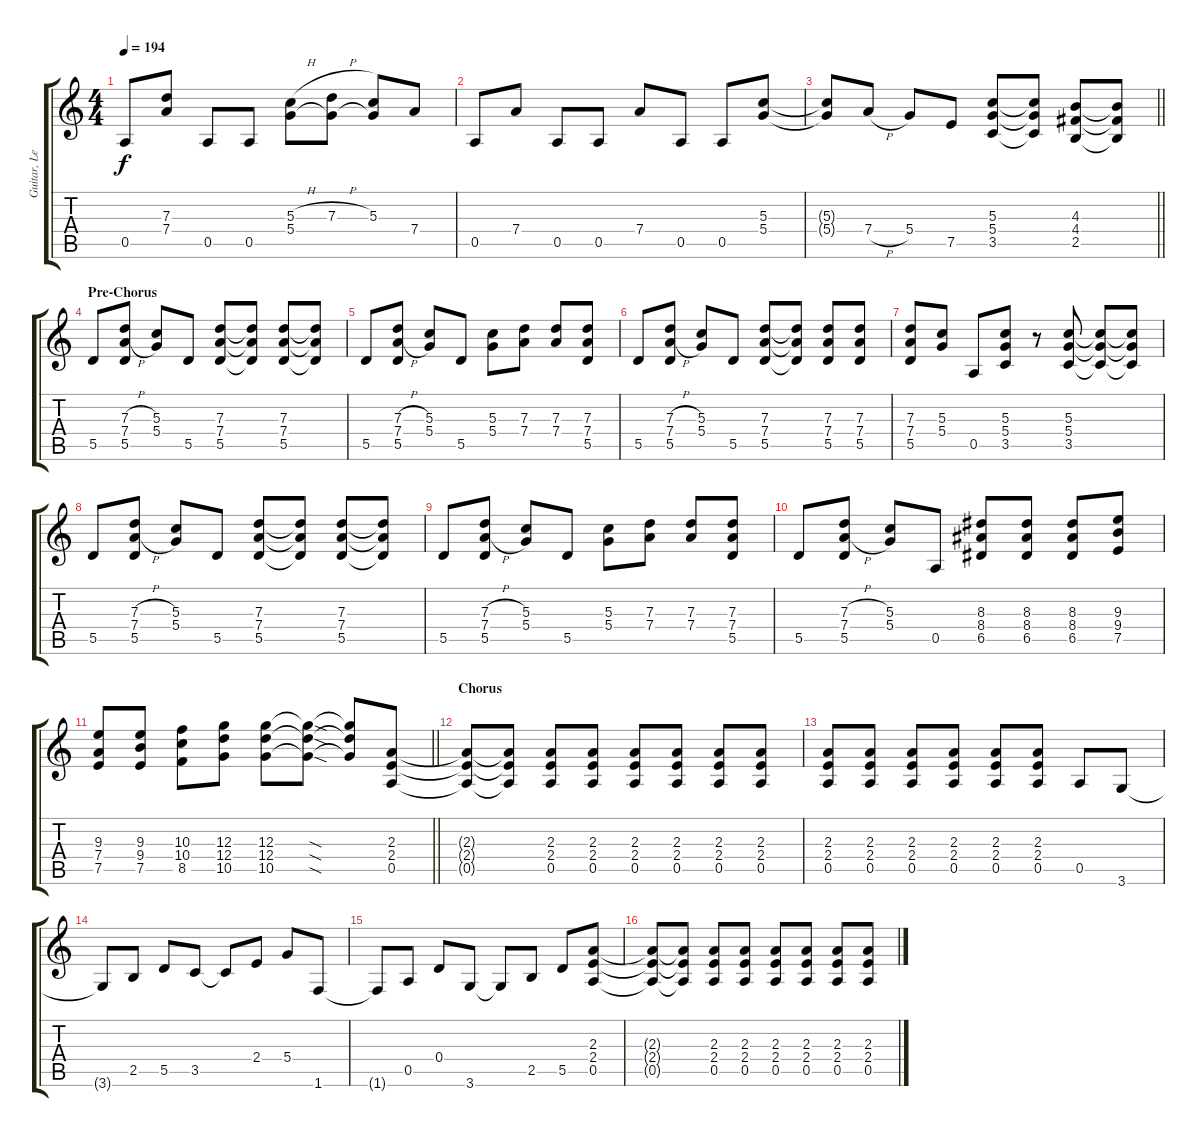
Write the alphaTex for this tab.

\track ("Guitar, Lead" "Guitar, Le") {instrument distortionguitar}
\staff {score tabs}
\tuning (E4 B3 G3 D3 A2 E2) {hide}
\ts (4 4)
\tempo 194
\clef g2
\ks c
0.5.8{dy f} (7.3 7.4).8 0.5.8 0.5.8 (5.3{h} 5.4).8 (7.3{h} 5.4{t}).8 (5.3 5.4{t}).8 7.4.8 |
0.5.8 7.4.8 0.5.8 0.5.8 7.4.8 0.5.8 0.5.8 (5.3 5.4).8 |
\barLineRight lightlight
(5.3{t} 5.4{t}).8 7.4{h}.8 5.4.8 7.5.8 (5.3 5.4 3.5).8 (5.3{t} 5.4{t} 3.5{t}).8 (4.3 4.4 2.5).8 (4.3{t} 4.4{t} 2.5{t}).8 |
\section ("" "Pre-Chorus")
5.5.8 (7.3{h} 7.4{h} 5.5).8 (5.3 5.4).8 5.5.8 (7.3 7.4 5.5).8 (7.3{t} 7.4{t} 5.5{t}).8 (7.3 7.4 5.5).8 (7.3{t} 7.4{t} 5.5{t}).8 |
5.5.8 (7.3{h} 7.4{h} 5.5).8 (5.3 5.4).8 5.5.8 (5.3 5.4).8 (7.3 7.4).8 (7.3 7.4).8 (7.3 7.4 5.5).8 |
5.5.8 (7.3{h} 7.4{h} 5.5).8 (5.3 5.4).8 5.5.8 (7.3 7.4 5.5).8 (7.3{t} 7.4{t} 5.5{t}).8 (7.3 7.4 5.5).8 (7.3 7.4 5.5).8 |
(7.3 7.4 5.5).8 (5.3 5.4).8 0.5.8 (5.3 5.4 3.5).8 r.8 (5.3 5.4 3.5).8 (5.3{t} 5.4{t} 3.5{t}).8 (5.3{t} 5.4{t} 3.5{t}).8 |
5.5.8 (7.3{h} 7.4{h} 5.5).8 (5.3 5.4).8 5.5.8 (7.3 7.4 5.5).8 (7.3{t} 7.4{t} 5.5{t}).8 (7.3 7.4 5.5).8 (7.3{t} 7.4{t} 5.5{t}).8 |
5.5.8 (7.3{h} 7.4{h} 5.5).8 (5.3 5.4).8 5.5.8 (5.3 5.4).8 (7.3 7.4).8 (7.3 7.4).8 (7.3 7.4 5.5).8 |
5.5.8 (7.3{h} 7.4{h} 5.5).8 (5.3 5.4).8 0.5.8 (8.3 8.4 6.5).8 (8.3 8.4 6.5).8 (8.3 8.4 6.5).8 (9.3 9.4 7.5).8 |
\barLineRight lightlight
(9.3 7.4 7.5).8 (9.3 9.4 7.5).8 (10.3 10.4 8.5).8 (12.3 12.4 10.5).8 (12.3 12.4 10.5).8 (12.3{sod t} 12.4{sod t} 10.5{sod t}).8 (12.3{t} 12.4{t} 10.5{t}).8 (2.3 2.4 0.5).8 |
\section ("" "Chorus")
(2.3{t} 2.4{t} 0.5{t}).8 (2.3{t} 2.4{t} 0.5{t}).8 (2.3 2.4 0.5).8 (2.3 2.4 0.5).8 (2.3 2.4 0.5).8 (2.3 2.4 0.5).8 (2.3 2.4 0.5).8 (2.3 2.4 0.5).8 |
(2.3 2.4 0.5).8 (2.3 2.4 0.5).8 (2.3 2.4 0.5).8 (2.3 2.4 0.5).8 (2.3 2.4 0.5).8 (2.3 2.4 0.5).8 0.5.8 3.6.8 |
3.6{t}.8 2.5.8 5.5.8 3.5.8 3.5{t}.8 2.4.8 5.4.8 1.6.8 |
1.6{t}.8 0.5.8 0.4.8 3.6.8 3.6{t}.8 2.5.8 5.5.8 (2.3 2.4 0.5).8 |
(2.3{t} 2.4{t} 0.5{t}).8 (2.3{t} 2.4{t} 0.5{t}).8 (2.3 2.4 0.5).8 (2.3 2.4 0.5).8 (2.3 2.4 0.5).8 (2.3 2.4 0.5).8 (2.3 2.4 0.5).8 (2.3 2.4 0.5).8
